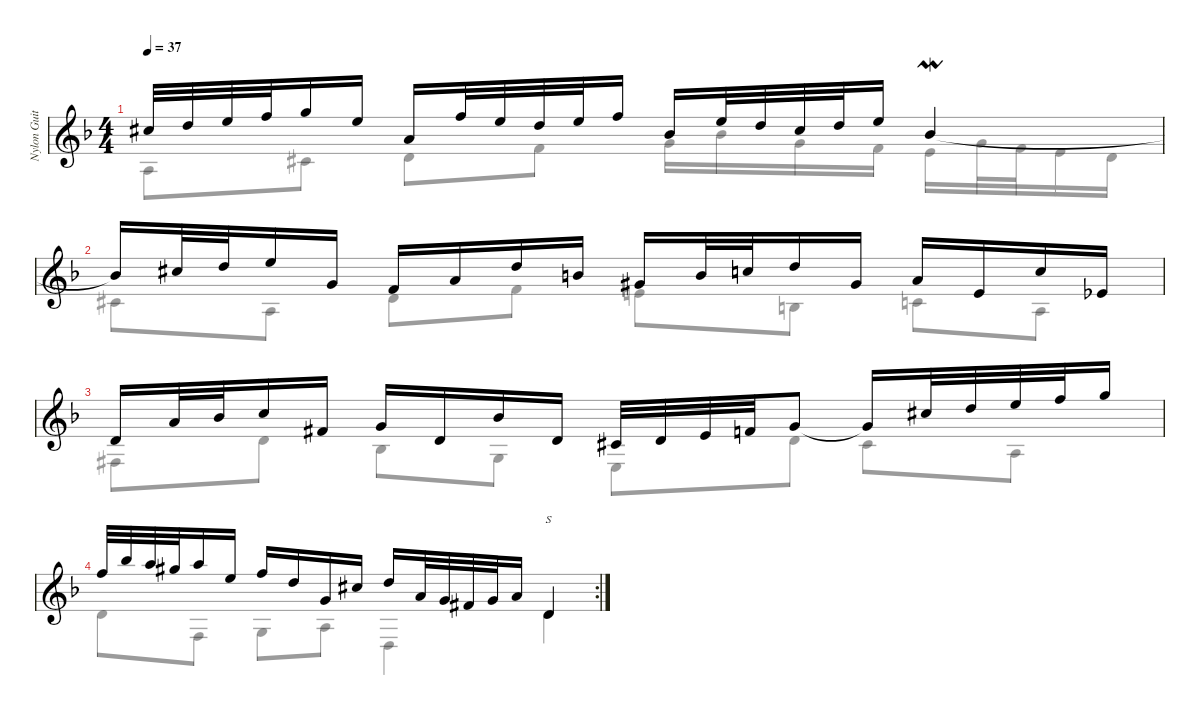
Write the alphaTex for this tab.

\defaultSystemsLayout 4
\hideDynamics
\bracketExtendMode nobrackets
\track ("Nylon Guitar" "Nylon Guit") {instrument acousticguitarnylon}
\staff {score}
\tuning (E4 B3 G3 D3 A2 E2)
\voice
\ts (4 4)
\tempo 37
\clef g2
\ks dminor
2.2{acc #}.32{dy mf beam Up} -2.1{acc forcenatural}.32{beam Up} 0.1{acc forcenatural}.32{beam Up} 1.1{acc forcenatural}.32{beam Up} 3.1{acc forcenatural}.16{beam Up} 0.1{acc forcenatural}.16{beam Up} 2.3{acc forcenatural}.16{beam Up} 1.1{acc forcenatural}.32{beam Up} 0.1{acc forcenatural}.32{beam Up} -2.1{acc forcenatural}.32{beam Up} 0.1{acc forcenatural}.32{beam Up} 1.1{acc forcenatural}.16{beam Up} 3.3{acc b}.16{beam Up} 0.1{acc forcenatural}.32{beam Up} -2.1{acc forcenatural}.32{beam Up} 2.2{acc #}.32{beam Up} -2.1{acc forcenatural}.32{beam Up} 0.1{acc forcenatural}.16{beam Up} 3.3{acc b lmordent}.4{beam Up} |
3.3{t acc b}.16{beam Up} 2.2{acc #}.32{beam Up} -2.1{acc forcenatural}.32{beam Up} 0.1{acc forcenatural}.16{beam Up} -9.1{acc forcenatural}.16{beam Up} -11.1{acc forcenatural}.16{beam Up} 2.3{acc forcenatural}.16{beam Up} 3.2{acc forcenatural}.16{beam Up} 0.2{acc forcenatural}.16{beam Up} 1.3{acc #}.16{beam Up} 0.2{acc forcenatural}.32{beam Up} -4.1{acc forcenatural}.32{beam Up} 3.2{acc forcenatural}.16{beam Up} 1.3{acc #}.16{beam Up} 2.3{acc forcenatural}.16{beam Up} -12.1{acc forcenatural}.16{beam Up} -4.1{acc forcenatural}.16{beam Up} 1.4{acc b}.16{beam Up} |
0.4{acc forcenatural}.16{beam Up} -7.1{acc forcenatural}.32{beam Up} -6.1{acc b}.32{beam Up} 5.3{acc forcenatural}.16{beam Up} 4.4{acc #}.16{beam Up} 0.3{acc forcenatural}.16{beam Up} -14.1{acc forcenatural}.16{beam Up} 3.3{acc b}.16{beam Up} -14.1{acc forcenatural}.16{beam Up} 4.5{acc #}.32{beam Up} -14.1{acc forcenatural}.32{beam Up} -12.1{acc forcenatural}.32{beam Up} -11.1{acc forcenatural}.32{beam Up} -9.1{acc forcenatural}.8{beam Up} -9.1{t acc forcenatural}.16{beam Up} 2.2{acc #}.32{beam Up} -2.1{acc forcenatural}.32{beam Up} 0.1{acc forcenatural}.32{beam Up} 1.1{acc forcenatural}.32{beam Up} 3.1{acc forcenatural}.16{beam Up} |
\rc 2
1.1{acc forcenatural}.32{beam Up} 6.1{acc b}.32{beam Up} 5.1{acc forcenatural}.32{beam Up} 4.1{acc #}.32{beam Up} 5.1{acc forcenatural}.16{beam Up} 0.1{acc forcenatural}.16{beam Up} 1.1{acc forcenatural}.16{beam Up} -2.1{acc forcenatural}.16{beam Up} -9.1{acc forcenatural}.16{beam Up} 2.2{acc #}.16{beam Up} 3.2{acc forcenatural}.16{beam Up} -7.1{acc forcenatural}.32{beam Up} -9.1{acc forcenatural}.32{beam Up} 4.4{acc #}.32{beam Up} -9.1{acc forcenatural}.32{beam Up} -7.1{acc forcenatural}.16{beam Up} 5.5{acc forcenatural}.4{s beam Up}
\voice
\clef g2
\ottava regular
\simile none
\ks dminor
-19.1{acc forcenatural}.8{dy mf beam Down} 4.5{acc #}.8{beam Down} -14.1{acc forcenatural}.8{beam Down} -11.1{acc forcenatural}.8{beam Down} 15.6{acc forcenatural}.16{beam Down} -6.1{acc b}.16{beam Down} -9.1{acc forcenatural}.16{beam Down} -11.1{acc forcenatural}.16{beam Down} -12.1{acc forcenatural}.16{beam Down} -9.1{acc forcenatural}.32{beam Down} -11.1{acc forcenatural}.32{beam Down} -12.1{acc forcenatural}.16{beam Down} -14.1{acc forcenatural}.16{beam Down} |
4.5{acc #}.8{beam Down} -19.1{acc forcenatural}.8{beam Down} -14.1{acc forcenatural}.8{beam Down} 3.4{acc forcenatural}.8{beam Down} -12.1{acc forcenatural}.8{beam Down} 2.5{acc forcenatural}.8{beam Down} 3.5{acc forcenatural}.8{beam Down} -19.1{acc forcenatural}.8{beam Down} |
2.6{acc #}.8{beam Down} 10.6{acc forcenatural}.8{beam Down} 1.5{acc b}.8{beam Down} 3.6{acc forcenatural}.8{beam Down} 0.6{acc forcenatural}.8{beam Down} 10.6{acc forcenatural}.8{beam Down} 4.5{acc #}.8{beam Down} 0.5{acc forcenatural}.8{beam Down} |
5.5{acc forcenatural}.8{beam Down} 1.6{acc forcenatural}.8{beam Down} 3.6{acc forcenatural}.8{beam Down} -19.1{acc forcenatural}.8{beam Down} -2.6{acc forcenatural}.4{beam Down} 10.6{acc forcenatural}.4{beam Down}
